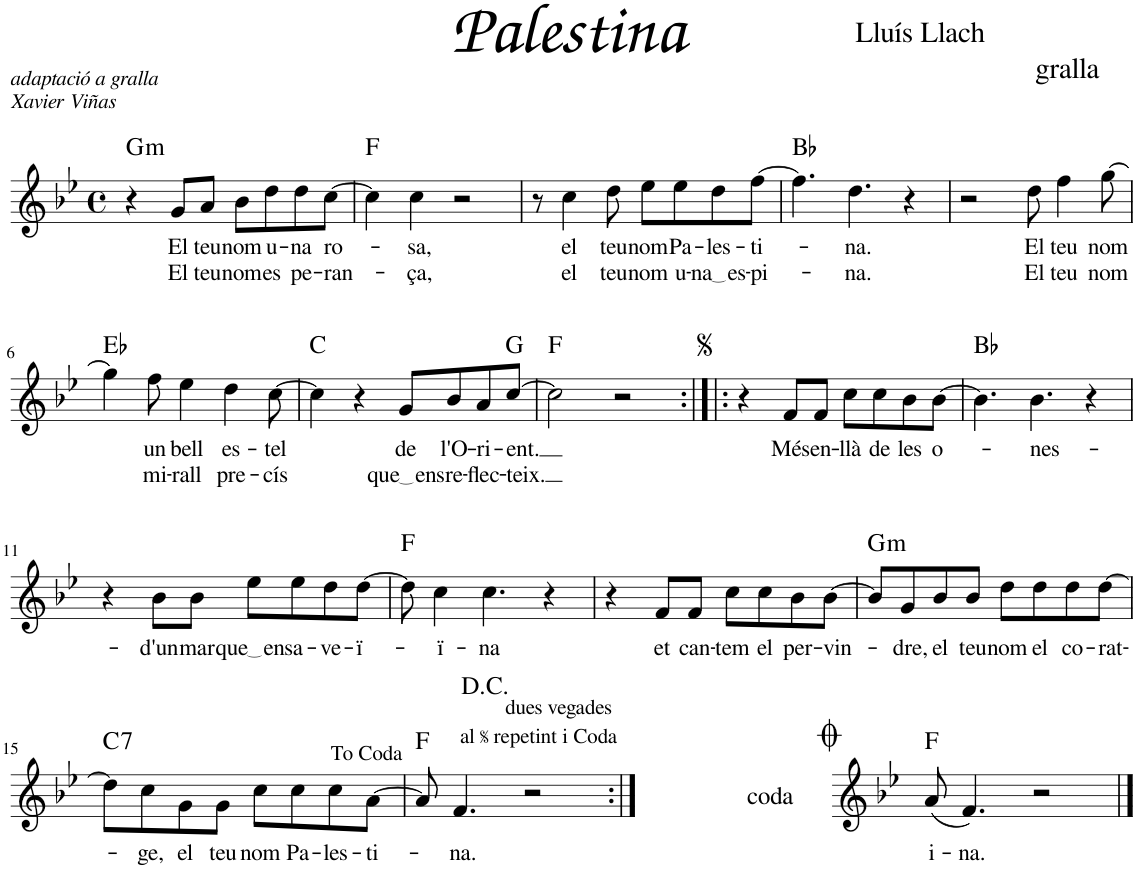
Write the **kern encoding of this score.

**kern	**text	**text	**harte
*part1	*part1	*part1	*part1
*staff1	*staff1	*staff1	*
*I"Oboè	*	*	*
*I'Ob.	*	*	*
*clefG2	*	*	*
*k[b-e-]	*	*	*
*M4/4	*	*	*
*met(c)	*	*	*
=1	=1	=1	=1
!	!	!	!LO:H:kt=m
4r	.	.	G:min
!	!LO:LY:b	!LO:LY:b	!
8g/L	El	El	.
!	!LO:LY:b	!LO:LY:b	!
8a/J	teu	teu	.
!	!LO:LY:b	!LO:LY:b	!
8b-\L	nom	nom	.
!	!LO:LY:b	!LO:LY:b	!
8dd\	u-	es	.
!	!LO:LY:b	!LO:LY:b	!
8dd\	-na	pe-	.
!	!LO:LY:b	!LO:LY:b	!
[8cc\J	ro-	-ran-	.
=2	=2	=2	=2
4cc\]	.	.	F:maj
!	!LO:LY:b	!LO:LY:b	!
4cc\	-sa,	-ça,	.
2r	.	.	.
=3	=3	=3	=3
8r	.	.	.
!	!LO:LY:b	!LO:LY:b	!
4cc\	el	el	.
!	!LO:LY:b	!LO:LY:b	!
8dd\	teu	teu	.
!	!LO:LY:b	!LO:LY:b	!
8ee-\L	nom	nom	.
!	!LO:LY:b	!LO:LY:b	!
8ee-\	Pa-	u-	.
!	!LO:LY:b	!LO:LY:b	!
8dd\	-les-	na es	.
!	!LO:LY:b	!LO:LY:b	!
[8ff\J	-ti-	-pi-	.
=4	=4	=4	=4
4.ff\]	.	.	Bb:maj
!	!LO:LY:b	!LO:LY:b	!
4.dd\	-na.	-na.	.
4r	.	.	.
=5	=5	=5	=5
2r	.	.	.
!	!LO:LY:b	!LO:LY:b	!
8dd\	El	El	.
!	!LO:LY:b	!LO:LY:b	!
4ff\	teu	teu	.
!	!LO:LY:b	!LO:LY:b	!
[8gg\	nom	nom	.
!!LO:LB:g=z
=6	=6	=6	=6
4gg\]	.	.	Eb:maj
!	!LO:LY:b	!LO:LY:b	!
8ff\	un	mi-	.
!	!LO:LY:b	!LO:LY:b	!
4ee-\	bell	-rall	.
!	!LO:LY:b	!LO:LY:b	!
4dd\	es-	pre-	.
!	!LO:LY:b	!LO:LY:b	!
[8cc\	-tel	-cís	.
=7	=7	=7	=7
4cc\]	.	.	C:maj
4r	.	.	.
!	!LO:LY:b	!LO:LY:b	!
8g/L	de	que ens	.
!	!LO:LY:b	!LO:LY:b	!
8b-/	l'O-	re-	.
!	!LO:LY:b	!LO:LY:b	!
8a/	-ri-	-flec-	.
!	!LO:LY:b	!LO:LY:b	!
[8cc/J	-ent.	-teix.	G:maj
=8	=8	=8	=8
2cc\]	.	.	F:maj
2r	.	.	.
=9:|!|:	=9:|!|:	=9:|!|:	=9:|!|:
4r	.	.	.
!	!LO:LY:b	!	!
8f/L	Més	.	.
!	!LO:LY:b	!	!
8f/J	en-	.	.
!	!LO:LY:b	!	!
8cc\L	-llà	.	.
!	!LO:LY:b	!	!
8cc\	de	.	.
!	!LO:LY:b	!	!
8b-\	les	.	.
!	!LO:LY:b	!	!
[8b-\J	o-	.	.
=10	=10	=10	=10
4.b-\]	.	.	Bb:maj
!	!LO:LY:b	!	!
4.b-\	-nes-	.	.
4r	.	.	.
!!LO:LB:g=z
=11	=11	=11	=11
4r	.	.	.
!	!LO:LY:b	!	!
8b-\L	d'un	.	.
!	!LO:LY:b	!	!
8b-\J	mar	.	.
!	!LO:LY:b	!	!
8ee-\L	que ens	.	.
!	!LO:LY:b	!	!
8ee-\	a-	.	.
!	!LO:LY:b	!	!
8dd\	-ve-	.	.
!	!LO:LY:b	!	!
[8dd\J	-ï-	.	.
=12	=12	=12	=12
8dd\]	.	.	F:maj
!	!LO:LY:b	!	!
4cc\	-ï-	.	.
!	!LO:LY:b	!	!
4.cc\	-na	.	.
4r	.	.	.
=13	=13	=13	=13
4r	.	.	.
!	!LO:LY:b	!	!
8f/L	et	.	.
!	!LO:LY:b	!	!
8f/J	can-	.	.
!	!LO:LY:b	!	!
8cc\L	-tem	.	.
!	!LO:LY:b	!	!
8cc\	el	.	.
!	!LO:LY:b	!	!
8b-\	per-	.	.
!	!LO:LY:b	!	!
[8b-\J	-vin-	.	.
=14	=14	=14	=14
!	!	!	!LO:H:kt=m
8b-/L]	.	.	G:min
!	!LO:LY:b	!	!
8g/	-dre,	.	.
!	!LO:LY:b	!	!
8b-/	el	.	.
!	!LO:LY:b	!	!
8b-/J	teu	.	.
!	!LO:LY:b	!	!
8dd\L	nom	.	.
!	!LO:LY:b	!	!
8dd\	el	.	.
!	!LO:LY:b	!	!
8dd\	co-	.	.
!	!LO:LY:b	!	!
[8dd\J	-rat-	.	.
!!LO:LB:g=z
=15	=15	=15	=15
!	!	!	!LO:H:kt=7
8dd\L]	.	.	C:7
!	!LO:LY:b	!	!
8cc\	-ge,	.	.
!	!LO:LY:b	!	!
8g\	el	.	.
!	!LO:LY:b	!	!
8g\J	teu	.	.
!	!LO:LY:b	!	!
8cc\L	nom	.	.
!	!LO:LY:b	!	!
8cc\	Pa-	.	.
!	!LO:LY:b	!	!
8cc\	-les-	.	.
!	!LO:LY:b	!	!
[8a\J	-ti-	.	.
=16	=16	=16	=16
8a/]	.	.	F:maj
!	!LO:LY:b	!	!
4.f/	-na.	.	.
!LO:TX:a:t=dues vegades	!	!	!
!LO:TX:a:t=al	!	!	!
!LO:TX:a:t=repetint i Coda	!	!	!
2r	.	.	.
=17:|!	=17:|!	=17:|!	=17:|!
!	!LO:LY:b	!	!
(8a/	i-	.	F:maj
!	!LO:LY:b	!	!
4.f/)	-na.	.	.
2r	.	.	.
==	==	==	==
*-	*-	*-	*-
